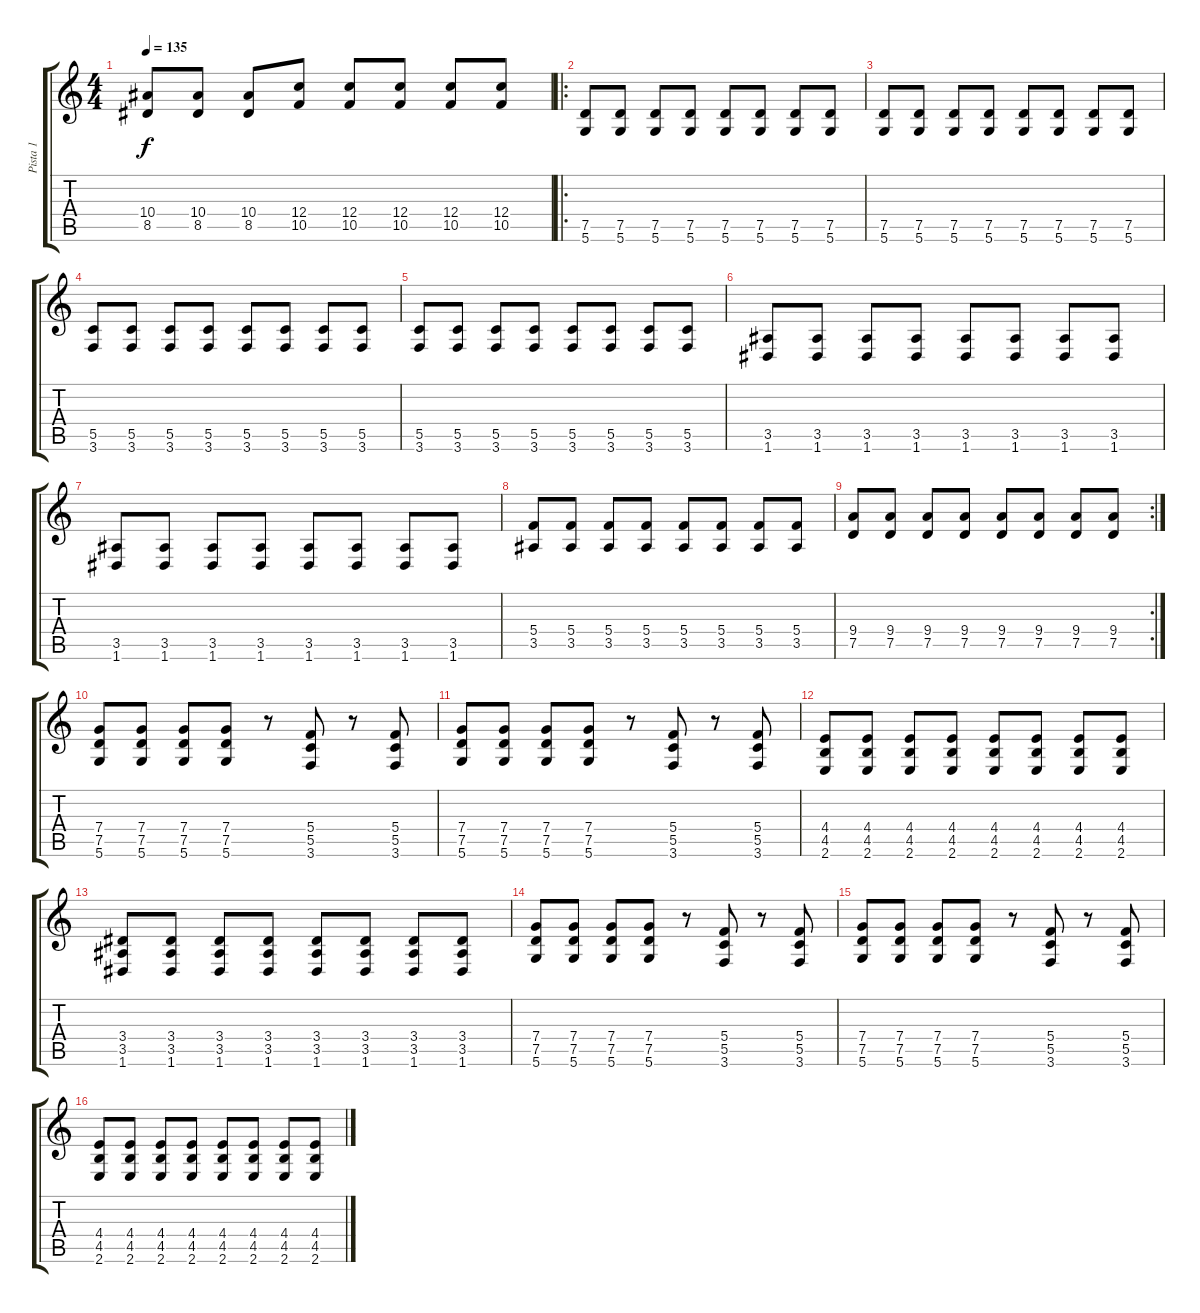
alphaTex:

\track ("Pista 1" "Pista 1") {instrument distortionguitar}
\staff {score tabs}
\tuning (D4 A3 F3 C3 G2 D2) {hide}
\ts (4 4)
\tempo 135
\clef g2
\ks c
(10.4 8.5).8{dy f} (10.4 8.5).8 (10.4 8.5).8 (12.4 10.5).8 (12.4 10.5).8 (12.4 10.5).8 (12.4 10.5).8 (12.4 10.5).8 |
\ro
(7.5 5.6).8{instrument distortionguitar} (7.5 5.6).8 (7.5 5.6).8 (7.5 5.6).8 (7.5 5.6).8 (7.5 5.6).8 (7.5 5.6).8 (7.5 5.6).8 |
(7.5 5.6).8 (7.5 5.6).8 (7.5 5.6).8 (7.5 5.6).8 (7.5 5.6).8 (7.5 5.6).8 (7.5 5.6).8 (7.5 5.6).8 |
(5.5 3.6).8 (5.5 3.6).8 (5.5 3.6).8 (5.5 3.6).8 (5.5 3.6).8 (5.5 3.6).8 (5.5 3.6).8 (5.5 3.6).8 |
(5.5 3.6).8 (5.5 3.6).8 (5.5 3.6).8 (5.5 3.6).8 (5.5 3.6).8 (5.5 3.6).8 (5.5 3.6).8 (5.5 3.6).8 |
(3.5 1.6).8 (3.5 1.6).8 (3.5 1.6).8 (3.5 1.6).8 (3.5 1.6).8 (3.5 1.6).8 (3.5 1.6).8 (3.5 1.6).8 |
(3.5 1.6).8 (3.5 1.6).8 (3.5 1.6).8 (3.5 1.6).8 (3.5 1.6).8 (3.5 1.6).8 (3.5 1.6).8 (3.5 1.6).8 |
(5.4 3.5).8 (5.4 3.5).8 (5.4 3.5).8 (5.4 3.5).8 (5.4 3.5).8 (5.4 3.5).8 (5.4 3.5).8 (5.4 3.5).8 |
\rc 2
(9.4 7.5).8 (9.4 7.5).8 (9.4 7.5).8 (9.4 7.5).8 (9.4 7.5).8 (9.4 7.5).8 (9.4 7.5).8 (9.4 7.5).8 |
(7.4 7.5 5.6).8 (7.4 7.5 5.6).8 (7.4 7.5 5.6).8 (7.4 7.5 5.6).8 r.8 (5.4 5.5 3.6).8 r.8 (5.4 5.5 3.6).8 |
(7.4 7.5 5.6).8 (7.4 7.5 5.6).8 (7.4 7.5 5.6).8 (7.4 7.5 5.6).8 r.8 (5.4 5.5 3.6).8 r.8 (5.4 5.5 3.6).8 |
(4.4 4.5 2.6).8 (4.4 4.5 2.6).8 (4.4 4.5 2.6).8 (4.4 4.5 2.6).8 (4.4 4.5 2.6).8 (4.4 4.5 2.6).8 (4.4 4.5 2.6).8 (4.4 4.5 2.6).8 |
(3.4 3.5 1.6).8 (3.4 3.5 1.6).8 (3.4 3.5 1.6).8 (3.4 3.5 1.6).8 (3.4 3.5 1.6).8 (3.4 3.5 1.6).8 (3.4 3.5 1.6).8 (3.4 3.5 1.6).8 |
(7.4 7.5 5.6).8 (7.4 7.5 5.6).8 (7.4 7.5 5.6).8 (7.4 7.5 5.6).8 r.8 (5.4 5.5 3.6).8 r.8 (5.4 5.5 3.6).8 |
(7.4 7.5 5.6).8 (7.4 7.5 5.6).8 (7.4 7.5 5.6).8 (7.4 7.5 5.6).8 r.8 (5.4 5.5 3.6).8 r.8 (5.4 5.5 3.6).8 |
(4.4 4.5 2.6).8 (4.4 4.5 2.6).8 (4.4 4.5 2.6).8 (4.4 4.5 2.6).8 (4.4 4.5 2.6).8 (4.4 4.5 2.6).8 (4.4 4.5 2.6).8 (4.4 4.5 2.6).8
